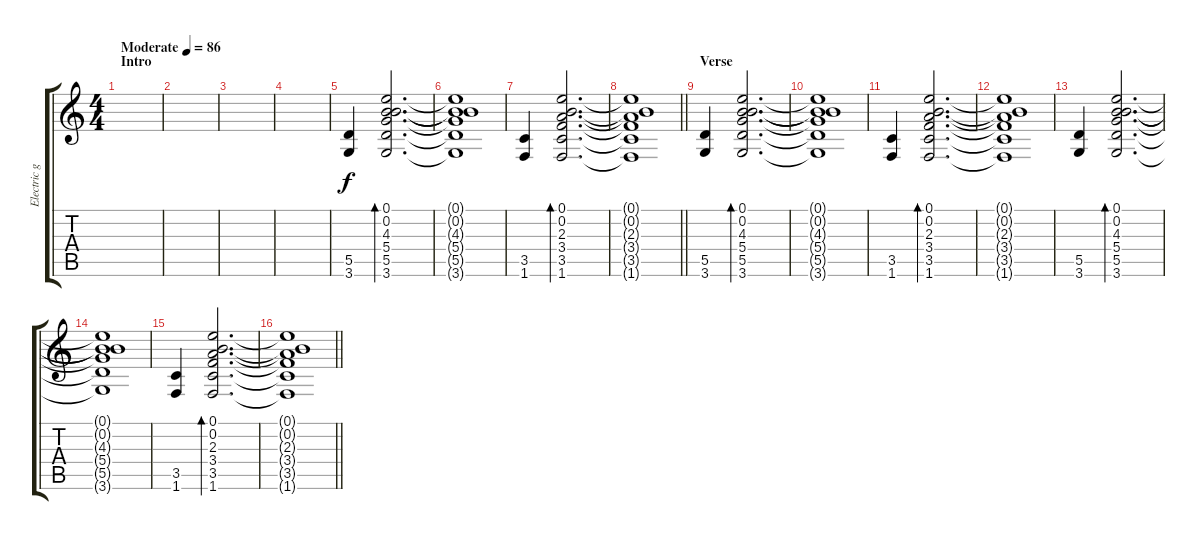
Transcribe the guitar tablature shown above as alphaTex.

\track ("Electric guitar 1" "Electric g") {instrument electricguitarjazz}
\staff {score tabs}
\tuning (E4 B3 G3 D3 A2 E2) {hide}
\ts (4 4)
\section ("" "Intro")
\tempo (86 "Moderate")
\clef g2
\ks c
|
|
|
|
(5.5 3.6).4 (0.1 0.2 4.3 5.4 5.5 3.6).2{d bd 30} |
(0.1{t} 0.2{t} 4.3{t} 5.4{t} 5.5{t} 3.6{t}).1 |
(3.5 1.6).4 (0.1 0.2 2.3 3.4 3.5 1.6).2{d bd 30} |
\barLineRight lightlight
(0.1{t} 0.2{t} 2.3{t} 3.4{t} 3.5{t} 1.6{t}).1 |
\section ("" "Verse")
(5.5 3.6).4 (0.1 0.2 4.3 5.4 5.5 3.6).2{d bd 30} |
(0.1{t} 0.2{t} 4.3{t} 5.4{t} 5.5{t} 3.6{t}).1 |
(3.5 1.6).4 (0.1 0.2 2.3 3.4 3.5 1.6).2{d bd 30} |
(0.1{t} 0.2{t} 2.3{t} 3.4{t} 3.5{t} 1.6{t}).1 |
(5.5 3.6).4 (0.1 0.2 4.3 5.4 5.5 3.6).2{d bd 30} |
(0.1{t} 0.2{t} 4.3{t} 5.4{t} 5.5{t} 3.6{t}).1 |
(3.5 1.6).4 (0.1 0.2 2.3 3.4 3.5 1.6).2{d bd 30} |
\barLineRight lightlight
(0.1{t} 0.2{t} 2.3{t} 3.4{t} 3.5{t} 1.6{t}).1
